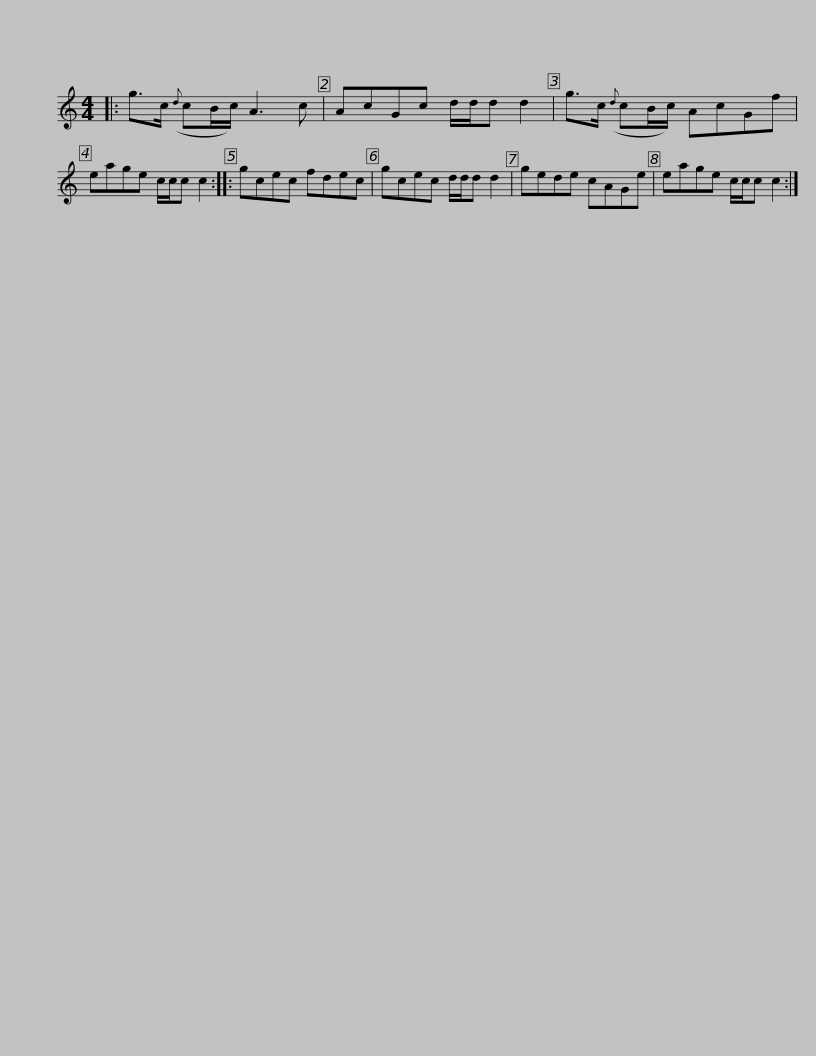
X:1
L:1/8
M:4/4
I:linebreak $
K:C
V:1 treble
V:1
|: g>c({d} cB/c/) A3 c | AcGc d/d/d d2 | g>c({d} cB/c/) AcGf | eage c/c/c c2 :: gcec fdec |$ %5
 gcec d/d/d d2 | gede cAGe | eage c/c/c c2 :| %8
